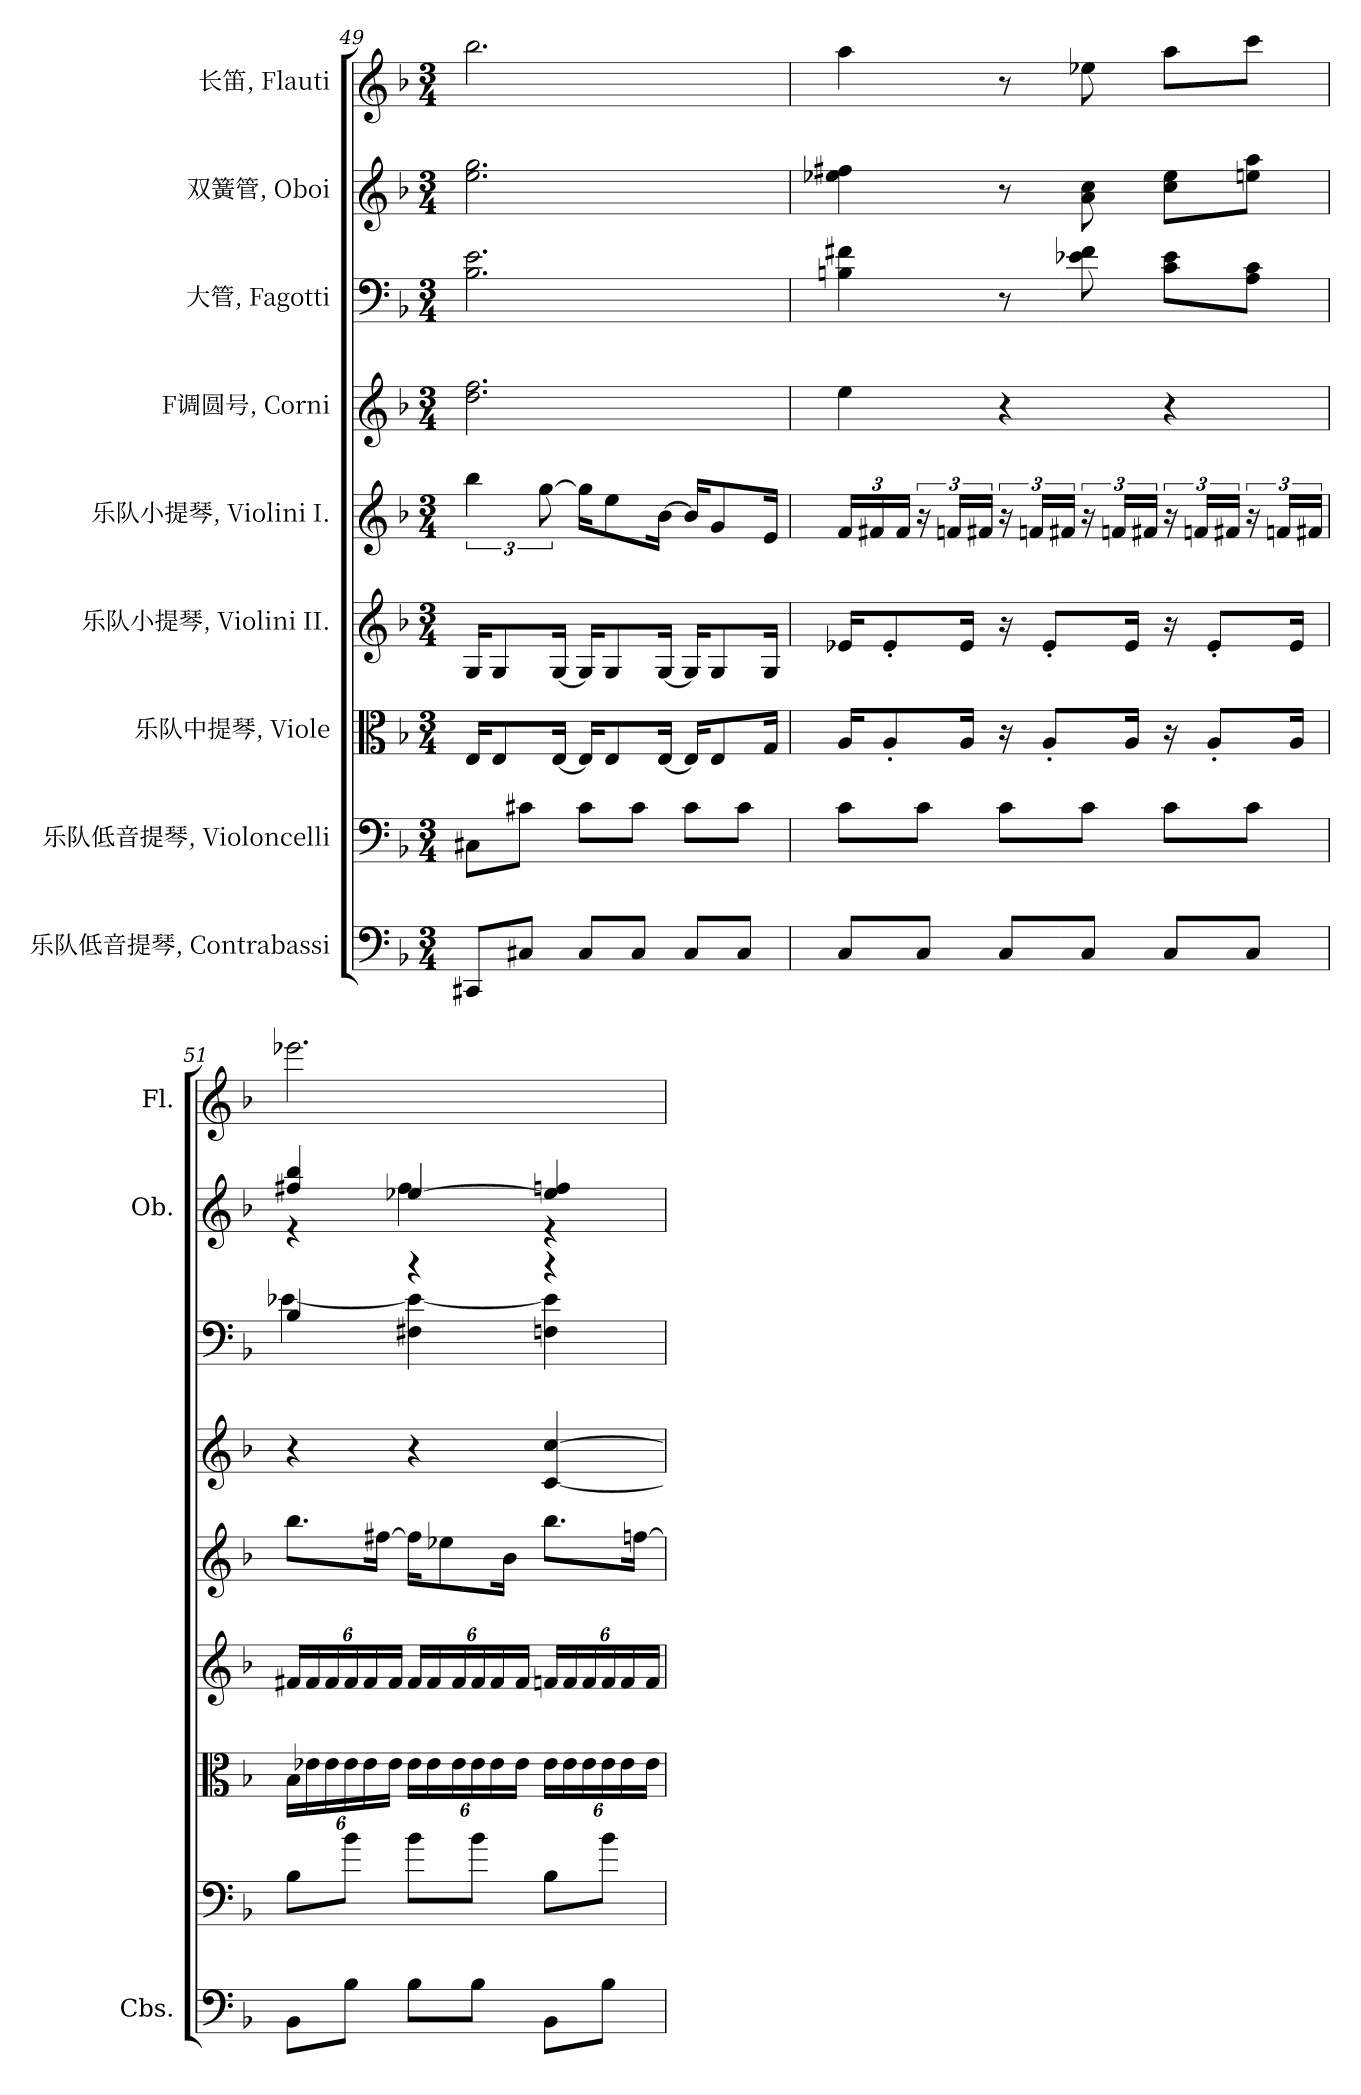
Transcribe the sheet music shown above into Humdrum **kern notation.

**kern	**kern	**kern	**kern	**kern	**kern	**kern	**kern	**kern
*part9	*part8	*part7	*part6	*part5	*part4	*part3	*part2	*part1
*staff9	*staff8	*staff7	*staff6	*staff5	*staff4	*staff3	*staff2	*staff1
*I"乐队低音提琴, Contrabassi	*I"乐队低音提琴, Violoncelli	*I"乐队中提琴, Viole	*I"乐队小提琴, Violini II.	*I"乐队小提琴, Violini I.	*I"F调圆号, Corni	*I"大管, Fagotti	*I"双簧管, Oboi	*I"长笛, Flauti
*I'Cbs.	*	*	*	*	*	*	*I'Ob.	*I'Fl.
*clefF4	*clefF4	*clefC3	*clefG2	*clefG2	*clefG2	*clefF4	*clefG2	*clefG2
*ITrd7c12	*ITrd7c12	*	*	*	*ITrd4c7	*	*	*
*k[b-]	*k[b-]	*k[b-]	*k[b-]	*k[b-]	*k[b-e-]	*k[b-]	*k[b-]	*k[b-]
*M3/4	*M3/4	*M3/4	*M3/4	*M3/4	*M3/4	*M3/4	*M3/4	*M3/4
=49	=49	=49	=49	=49	=49	=49	=49	=49
8CCC#X/L	8CC#X\L	16E/KL	16G/KL	6bb-\	2.g\ 2.b-\	2.B-\ 2.e\	2.ee\ 2.gg\	2.bb-\
.	.	8E/	8G/	.	.	.	.	.
8CC#X/J	8C#X\J	.	.	.	.	.	.	.
.	.	.	.	[12gg\	.	.	.	.
.	.	[16E/Jk	[16G/Jk	.	.	.	.	.
8CC#/L	8C#\L	16E/KL]	16G/KL]	16gg\KL]	.	.	.	.
.	.	8E/	8G/	8ee\	.	.	.	.
8CC#/J	8C#\J	.	.	.	.	.	.	.
.	.	[16E/Jk	[16G/Jk	[16b-\Jk	.	.	.	.
8CC#/L	8C#\L	16E/KL]	16G/KL]	16b-/KL]	.	.	.	.
.	.	8E/	8G/	8g/	.	.	.	.
8CC#/J	8C#\J	.	.	.	.	.	.	.
.	.	16G/Jk	16G/Jk	16e/Jk	.	.	.	.
!!LO:PB:g=z
=50	=50	=50	=50	=50	=50	=50	=50	=50
*	*	*	*	*Xbrackettup	*	*	*	*
8CC/L	8C\L	16A/KL	16e-X/KL	24f/LL	4a\	4Bn\ 4f#X\	4ee-X\ 4ff#X\	4aa\
.	.	.	.	24f#X/	.	.	.	.
.	.	8A'/	8e-'/	.	.	.	.	.
.	.	.	.	24f#/JJ	.	.	.	.
*	*	*	*	*brackettup	*	*	*	*
8CC/J	8C\J	.	.	24r	.	.	.	.
.	.	.	.	24fn/LL	.	.	.	.
.	.	16A/Jk	16e-/Jk	.	.	.	.	.
.	.	.	.	24f#X/JJ	.	.	.	.
8CC/L	8C\L	16r	16r	24r	4r	8r	8r	8r
.	.	.	.	24fn/LL	.	.	.	.
.	.	8A'/L	8e-'/L	.	.	.	.	.
.	.	.	.	24f#X/JJ	.	.	.	.
8CC/J	8C\J	.	.	24r	.	8e-X\ 8f#\	8a\ 8cc\	8ee-X\
.	.	.	.	24fn/LL	.	.	.	.
.	.	16A/Jk	16e-/Jk	.	.	.	.	.
.	.	.	.	24f#X/JJ	.	.	.	.
8CC/L	8C\L	16r	16r	24r	4r	8c\ 8e-\L	8cc\ 8ee-\L	8aa\L
.	.	.	.	24fn/LL	.	.	.	.
.	.	8A'/L	8e-'/L	.	.	.	.	.
.	.	.	.	24f#X/JJ	.	.	.	.
8CC/J	8C\J	.	.	24r	.	8A\ 8c\J	8een\ 8aa\J	8ccc\J
.	.	.	.	24fn/LL	.	.	.	.
.	.	16A/Jk	16e-/Jk	.	.	.	.	.
.	.	.	.	24f#X/JJ	.	.	.	.
!!LO:PB:g=z
=51	=51	=51	=51	=51	=51	=51	=51	=51
*	*	*Xbrackettup	*Xbrackettup	*	*	*	*	*
*	*	*	*	*	*	*^	*^	*
8BBB-\L	8BB-\L	24B-\LL	24f#X/LL	8.bb-\L	4r	4B-/	[4e-X\	4ff#X/ 4bb-/	4r	2.eee-X\
.	.	24e-X\	24f#/	.	.	.	.	.	.	.
.	.	24e-\	24f#/	.	.	.	.	.	.	.
8BB-\J	8B-\J	24e-\	24f#/	.	.	.	.	.	.	.
.	.	24e-\	24f#/	.	.	.	.	.	.	.
.	.	.	.	[16ff#X\Jk	.	.	.	.	.	.
.	.	24e-\JJ	24f#/JJ	.	.	.	.	.	.	.
8BB-\L	8B-\L	24e-\LL	24f#/LL	16ff#\KL]	4r	4r	4F#X\ 4e-\_	[4ee-X/	4ff#\	.
.	.	24e-\	24f#/	.	.	.	.	.	.	.
.	.	.	.	8ee-X\	.	.	.	.	.	.
.	.	24e-\	24f#/	.	.	.	.	.	.	.
8BB-\J	8B-\J	24e-\	24f#/	.	.	.	.	.	.	.
.	.	24e-\	24f#/	.	.	.	.	.	.	.
.	.	.	.	16b-\Jk	.	.	.	.	.	.
.	.	24e-\JJ	24f#/JJ	.	.	.	.	.	.	.
8BBB-\L	8BB-\L	24e-\LL	24fn/LL	8.bb-\L	[4F/ [4f/	4r	4Fn\ 4e-\]	4ee-/] 4ffn/	4r	.
.	.	24e-\	24f/	.	.	.	.	.	.	.
.	.	24e-\	24f/	.	.	.	.	.	.	.
8BB-\J	8B-\J	24e-\	24f/	.	.	.	.	.	.	.
.	.	24e-\	24f/	.	.	.	.	.	.	.
.	.	.	.	[16ffn\Jk	.	.	.	.	.	.
.	.	24e-\JJ	24f/JJ	.	.	.	.	.	.	.
*	*	*	*	*	*	*v	*v	*	*	*
*	*	*	*	*	*	*	*v	*v	*
=	=	=	=	=	=	=	=	=
*-	*-	*-	*-	*-	*-	*-	*-	*-
